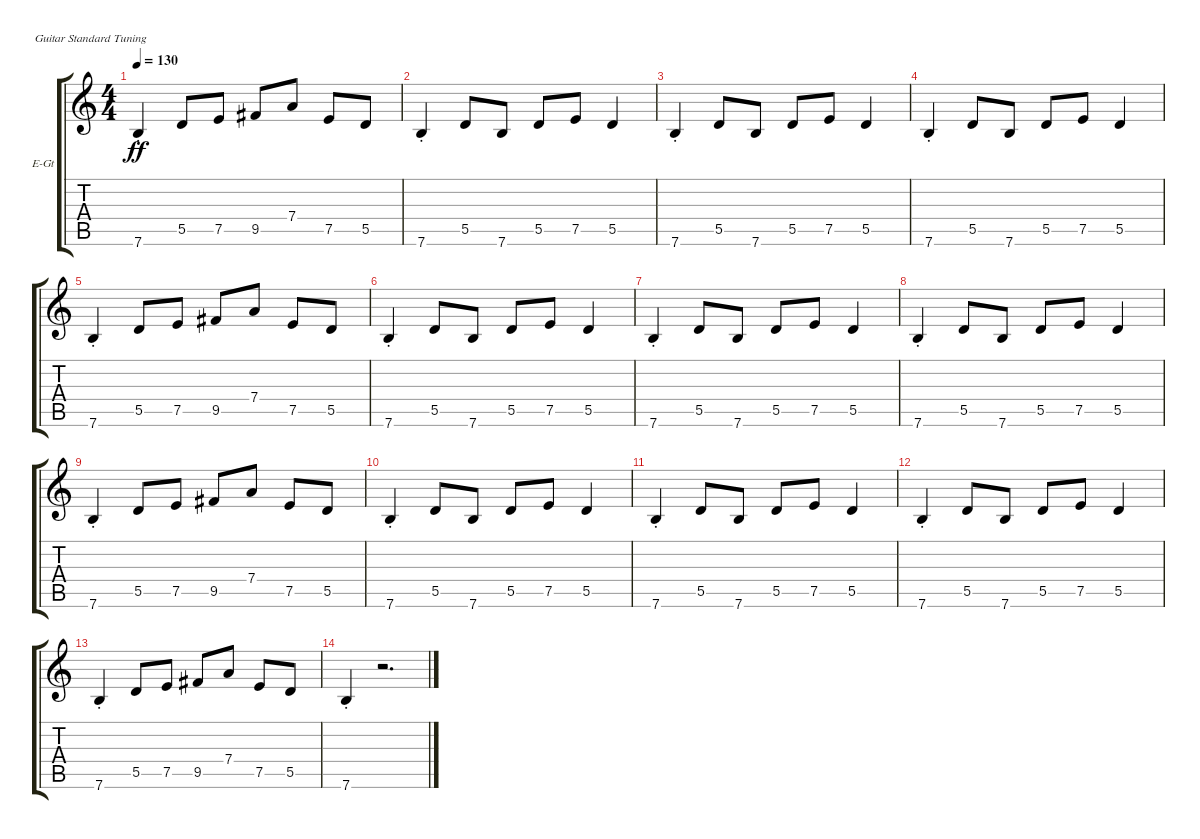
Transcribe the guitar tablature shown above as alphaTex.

\defaultSystemsLayout 4
\bracketExtendMode groupsimilarinstruments
\firstSystemTrackNameOrientation horizontal
\otherSystemsTrackNameOrientation horizontal
\track ("Turner" "E-Gt") {instrument electricguitarclean}
\staff {score tabs}
\tuning (E4 B3 G3 D3 A2 E2)
\ts (4 4)
\tempo 130
\clef g2
\ks c
7.6{st}.4{dy ff} 5.5.8 7.5.8 9.5.8 7.4.8 7.5.8 5.5.8 |
7.6{st}.4 5.5.8 7.6.8 5.5.8 7.5.8 5.5.4 |
7.6{st}.4 5.5.8 7.6.8 5.5.8 7.5.8 5.5.4 |
7.6{st}.4 5.5.8 7.6.8 5.5.8 7.5.8 5.5.4 |
7.6{st}.4 5.5.8 7.5.8 9.5.8 7.4.8 7.5.8 5.5.8 |
7.6{st}.4 5.5.8 7.6.8 5.5.8 7.5.8 5.5.4 |
7.6{st}.4 5.5.8 7.6.8 5.5.8 7.5.8 5.5.4 |
7.6{st}.4 5.5.8 7.6.8 5.5.8 7.5.8 5.5.4 |
7.6{st}.4 5.5.8 7.5.8 9.5.8 7.4.8 7.5.8 5.5.8 |
7.6{st}.4 5.5.8 7.6.8 5.5.8 7.5.8 5.5.4 |
7.6{st}.4 5.5.8 7.6.8 5.5.8 7.5.8 5.5.4 |
7.6{st}.4 5.5.8 7.6.8 5.5.8 7.5.8 5.5.4 |
7.6{st}.4 5.5.8 7.5.8 9.5.8 7.4.8 7.5.8 5.5.8 |
7.6{st}.4 r.2{d}
